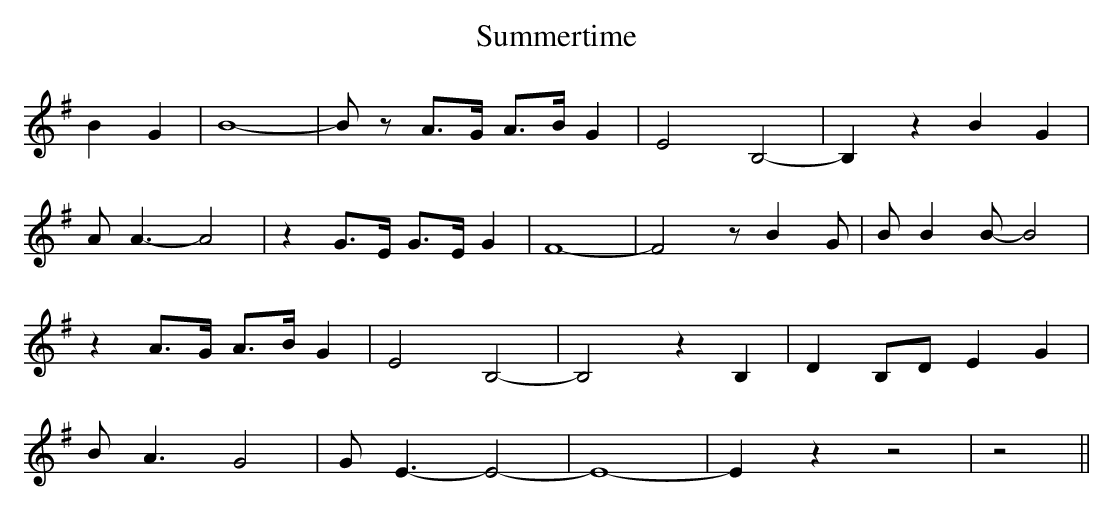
X:1
T:Summertime
L:1/8
K:EMin
B2 G2|B8-|Bz A>G A>B G2|E4 B,4-|B,2 z2 B2 G2|
A A3-A4|z2 G>E G>E G2|F8-|F4z B2 G|B B2 B- B4|
z2 A>G A>B G2|E4 B,4-|B,4z2 B,2|D2 B,D E2 G2|
B A3 G4|GE3- E4-|E8-|E2 z2 z4|z4||
